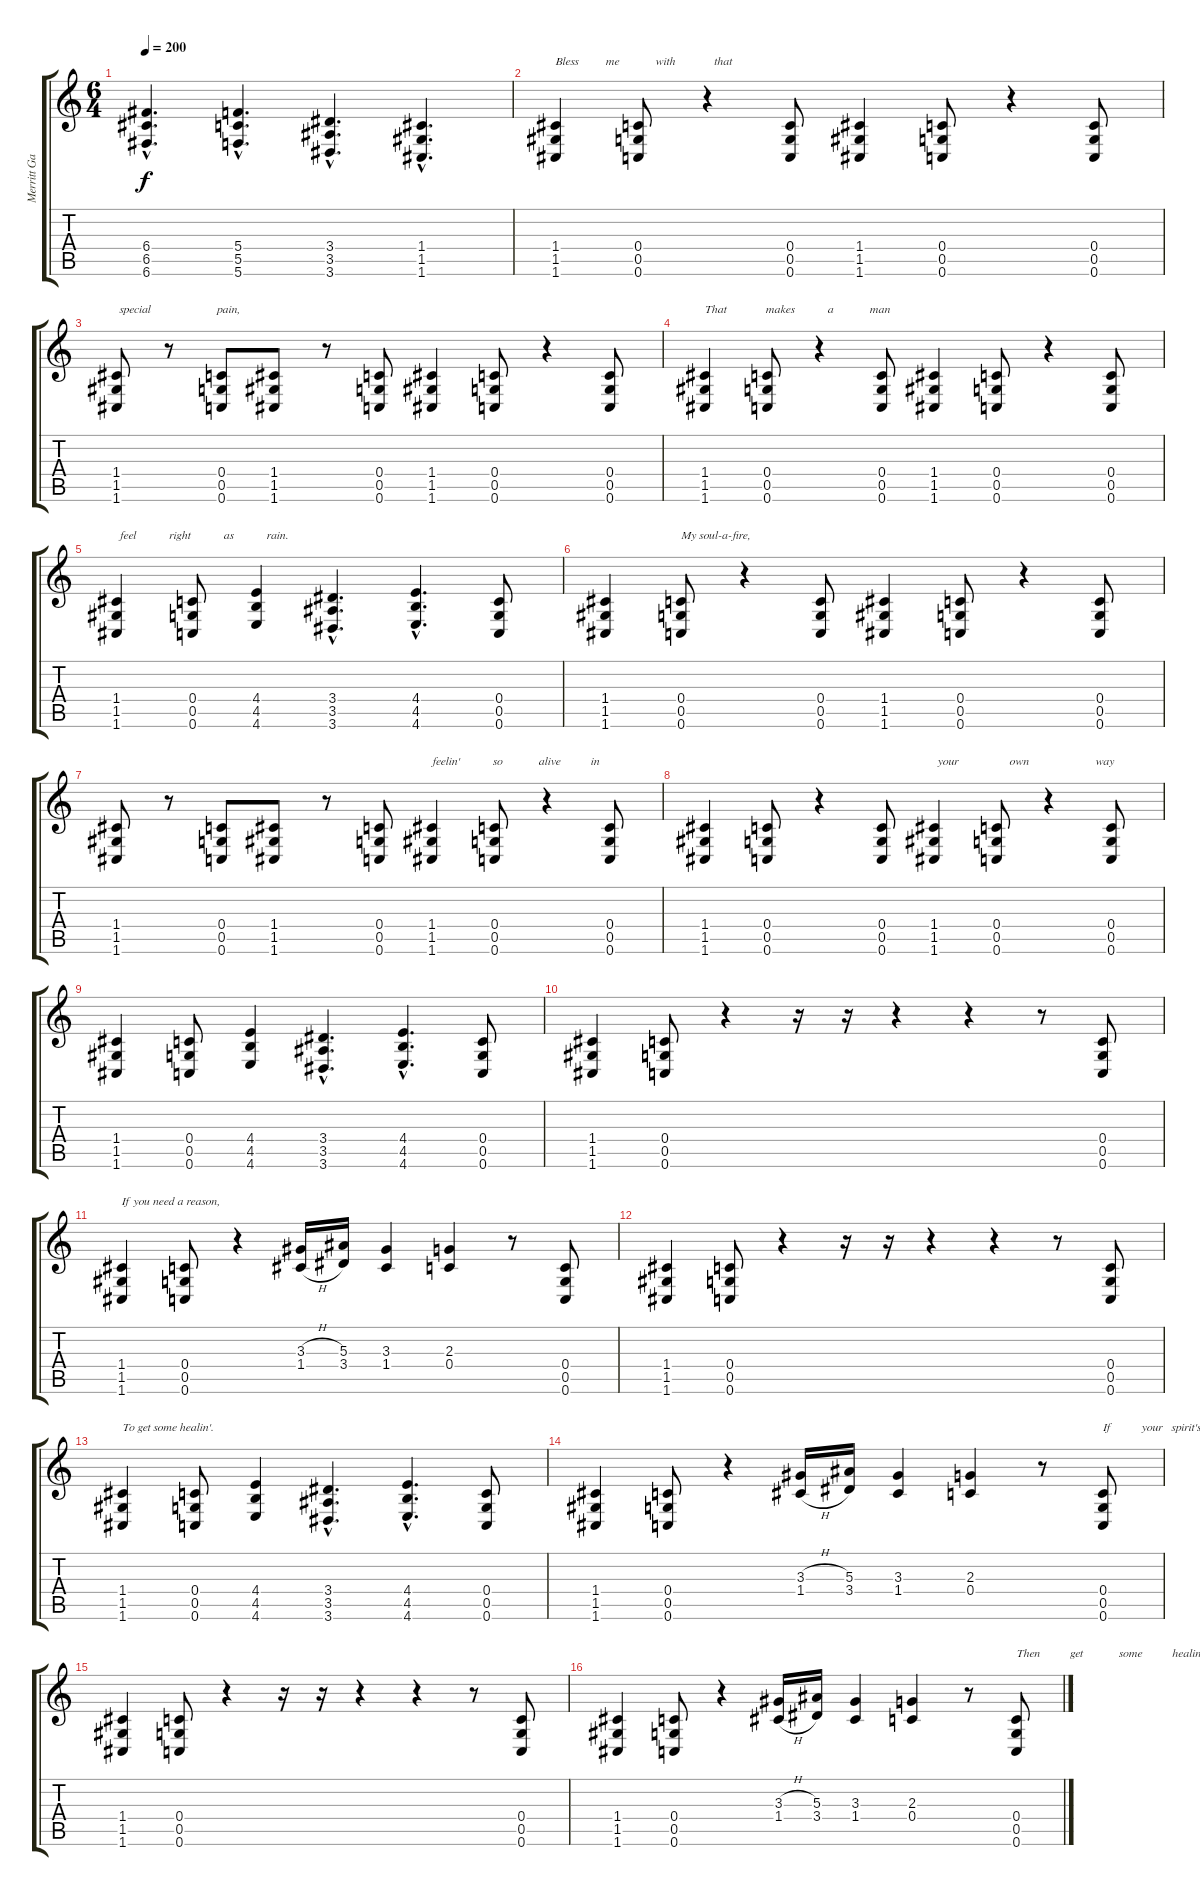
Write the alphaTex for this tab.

\track ("Merritt Gant - guitar" "Merritt Ga") {instrument distortionguitar}
\staff {score tabs}
\tuning (D4 A3 F3 C3 G2 C2) {hide}
\ts (6 4)
\tempo 200
\clef g2
\ks c
(6.4{hac} 6.5{hac} 6.6{hac}).4{d dy f} (5.4{hac} 5.5{hac} 5.6{hac}).4{d} (3.4{hac} 3.5{hac} 3.6{hac}).4{d} (1.4{hac} 1.5{hac} 1.6{hac}).4{d} |
(1.4 1.5 1.6).4{txt "Bless         me            with             that "} (0.4 0.5 0.6).8 r.4 (0.4 0.5 0.6).8 (1.4 1.5 1.6).4 (0.4 0.5 0.6).8 r.4 (0.4 0.5 0.6).8 |
(1.4 1.5 1.6).8{txt " special                      pain,"} r.8 (0.4 0.5 0.6).8 (1.4 1.5 1.6).8 r.8 (0.4 0.5 0.6).8 (1.4 1.5 1.6).4 (0.4 0.5 0.6).8 r.4 (0.4 0.5 0.6).8 |
(1.4 1.5 1.6).4{txt "That             makes           a            man "} (0.4 0.5 0.6).8 r.4 (0.4 0.5 0.6).8 (1.4 1.5 1.6).4 (0.4 0.5 0.6).8 r.4 (0.4 0.5 0.6).8 |
(1.4 1.5 1.6).4{txt " feel           right           as           rain."} (0.4 0.5 0.6).8 (4.4 4.5 4.6).4 (3.4{hac} 3.5{hac} 3.6{hac}).4{d} (4.4{hac} 4.5{hac} 4.6{hac}).4{d} (0.4 0.5 0.6).8 |
(1.4 1.5 1.6).4 (0.4 0.5 0.6).8{txt "My soul-a-fire, "} r.4 (0.4 0.5 0.6).8 (1.4 1.5 1.6).4 (0.4 0.5 0.6).8 r.4 (0.4 0.5 0.6).8 |
(1.4 1.5 1.6).8 r.8 (0.4 0.5 0.6).8 (1.4 1.5 1.6).8 r.8 (0.4 0.5 0.6).8 (1.4 1.5 1.6).4{txt "feelin'           so            alive          in "} (0.4 0.5 0.6).8 r.4 (0.4 0.5 0.6).8 |
(1.4 1.5 1.6).4 (0.4 0.5 0.6).8 r.4 (0.4 0.5 0.6).8 (1.4 1.5 1.6).4{txt " your                 own                      way"} (0.4 0.5 0.6).8 r.4 (0.4 0.5 0.6).8 |
(1.4 1.5 1.6).4 (0.4 0.5 0.6).8 (4.4 4.5 4.6).4 (3.4{hac} 3.5{hac} 3.6{hac}).4{d} (4.4{hac} 4.5{hac} 4.6{hac}).4{d} (0.4 0.5 0.6).8 |
(1.4 1.5 1.6).4 (0.4 0.5 0.6).8 r.4 r.16 r.16 r.4 r.4 r.8 (0.4 0.5 0.6).8 |
(1.4 1.5 1.6).4{txt "If you need a reason,"} (0.4 0.5 0.6).8 r.4 (3.3{h} 1.4{h}).16 (5.3 3.4).16 (3.3 1.4).4 (2.3 0.4).4 r.8 (0.4 0.5 0.6).8 |
(1.4 1.5 1.6).4 (0.4 0.5 0.6).8 r.4 r.16 r.16 r.4 r.4 r.8 (0.4 0.5 0.6).8 |
(1.4 1.5 1.6).4{txt "To get some healin'."} (0.4 0.5 0.6).8 (4.4 4.5 4.6).4 (3.4{hac} 3.5{hac} 3.6{hac}).4{d} (4.4{hac} 4.5{hac} 4.6{hac}).4{d} (0.4 0.5 0.6).8 |
(1.4 1.5 1.6).4 (0.4 0.5 0.6).8 r.4 (3.3{h} 1.4{h}).16 (5.3 3.4).16 (3.3 1.4).4 (2.3 0.4).4 r.8 (0.4 0.5 0.6).8{txt "If          your   spirit's        bleedin'"} |
(1.4 1.5 1.6).4 (0.4 0.5 0.6).8 r.4 r.16 r.16 r.4 r.4 r.8 (0.4 0.5 0.6).8 |
(1.4 1.5 1.6).4 (0.4 0.5 0.6).8 r.4 (3.3{h} 1.4{h}).16 (5.3 3.4).16 (3.3 1.4).4 (2.3 0.4).4 r.8 (0.4 0.5 0.6).8{txt "Then          get            some          healin'"}
